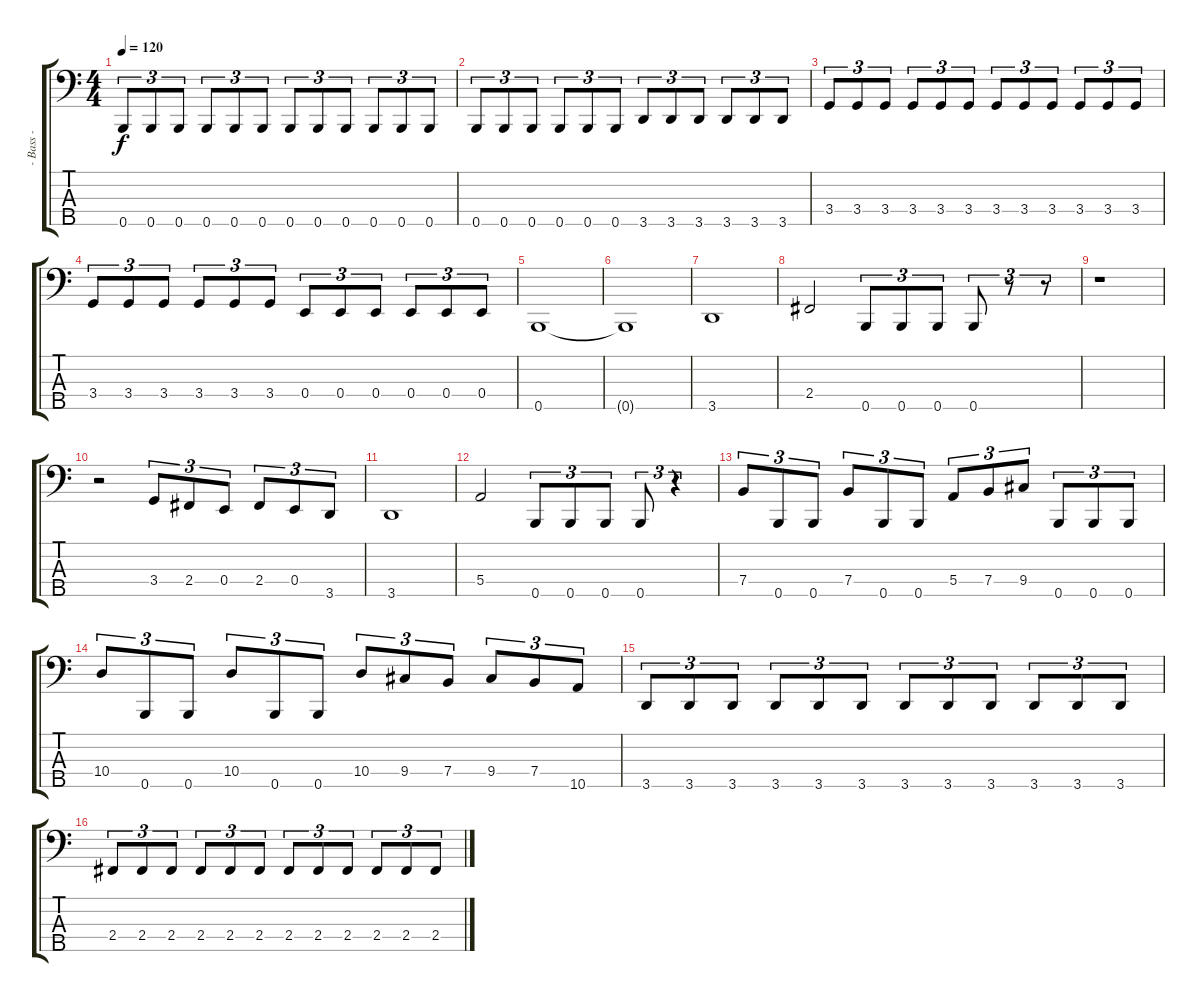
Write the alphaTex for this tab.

\track ("- Bass -" "- Bass -") {instrument electricbasspick}
\staff {score tabs}
\tuning (G2 D2 A1 E1 B0) {hide}
\ts (4 4)
\tempo 120
\clef f4
\ks c
0.5.8{tu (3 2) dy f} 0.5.8{tu (3 2)} 0.5.8{tu (3 2)} 0.5.8{tu (3 2)} 0.5.8{tu (3 2)} 0.5.8{tu (3 2)} 0.5.8{tu (3 2)} 0.5.8{tu (3 2)} 0.5.8{tu (3 2)} 0.5.8{tu (3 2)} 0.5.8{tu (3 2)} 0.5.8{tu (3 2)} |
0.5.8{tu (3 2)} 0.5.8{tu (3 2)} 0.5.8{tu (3 2)} 0.5.8{tu (3 2)} 0.5.8{tu (3 2)} 0.5.8{tu (3 2)} 3.5.8{tu (3 2)} 3.5.8{tu (3 2)} 3.5.8{tu (3 2)} 3.5.8{tu (3 2)} 3.5.8{tu (3 2)} 3.5.8{tu (3 2)} |
3.4.8{tu (3 2)} 3.4.8{tu (3 2)} 3.4.8{tu (3 2)} 3.4.8{tu (3 2)} 3.4.8{tu (3 2)} 3.4.8{tu (3 2)} 3.4.8{tu (3 2)} 3.4.8{tu (3 2)} 3.4.8{tu (3 2)} 3.4.8{tu (3 2)} 3.4.8{tu (3 2)} 3.4.8{tu (3 2)} |
3.4.8{tu (3 2)} 3.4.8{tu (3 2)} 3.4.8{tu (3 2)} 3.4.8{tu (3 2)} 3.4.8{tu (3 2)} 3.4.8{tu (3 2)} 0.4.8{tu (3 2)} 0.4.8{tu (3 2)} 0.4.8{tu (3 2)} 0.4.8{tu (3 2)} 0.4.8{tu (3 2)} 0.4.8{tu (3 2)} |
0.5.1 |
0.5{t}.1 |
3.5.1 |
2.4.2 0.5.8{tu (3 2)} 0.5.8{tu (3 2)} 0.5.8{tu (3 2)} 0.5.8{tu (3 2)} r.8{tu (3 2)} r.8{tu (3 2)} |
r.1 |
r.2 3.4.8{tu (3 2)} 2.4.8{tu (3 2)} 0.4.8{tu (3 2)} 2.4.8{tu (3 2)} 0.4.8{tu (3 2)} 3.5.8{tu (3 2)} |
3.5.1 |
5.4.2 0.5.8{tu (3 2)} 0.5.8{tu (3 2)} 0.5.8{tu (3 2)} 0.5.8{tu (3 2)} r.4{tu (3 2)} |
7.4.8{tu (3 2)} 0.5.8{tu (3 2)} 0.5.8{tu (3 2)} 7.4.8{tu (3 2)} 0.5.8{tu (3 2)} 0.5.8{tu (3 2)} 5.4.8{tu (3 2)} 7.4.8{tu (3 2)} 9.4.8{tu (3 2)} 0.5.8{tu (3 2)} 0.5.8{tu (3 2)} 0.5.8{tu (3 2)} |
10.4.8{tu (3 2)} 0.5.8{tu (3 2)} 0.5.8{tu (3 2)} 10.4.8{tu (3 2)} 0.5.8{tu (3 2)} 0.5.8{tu (3 2)} 10.4.8{tu (3 2)} 9.4.8{tu (3 2)} 7.4.8{tu (3 2)} 9.4.8{tu (3 2)} 7.4.8{tu (3 2)} 10.5.8{tu (3 2)} |
3.5.8{tu (3 2)} 3.5.8{tu (3 2)} 3.5.8{tu (3 2)} 3.5.8{tu (3 2)} 3.5.8{tu (3 2)} 3.5.8{tu (3 2)} 3.5.8{tu (3 2)} 3.5.8{tu (3 2)} 3.5.8{tu (3 2)} 3.5.8{tu (3 2)} 3.5.8{tu (3 2)} 3.5.8{tu (3 2)} |
2.4.8{tu (3 2)} 2.4.8{tu (3 2)} 2.4.8{tu (3 2)} 2.4.8{tu (3 2)} 2.4.8{tu (3 2)} 2.4.8{tu (3 2)} 2.4.8{tu (3 2)} 2.4.8{tu (3 2)} 2.4.8{tu (3 2)} 2.4.8{tu (3 2)} 2.4.8{tu (3 2)} 2.4.8{tu (3 2)}
